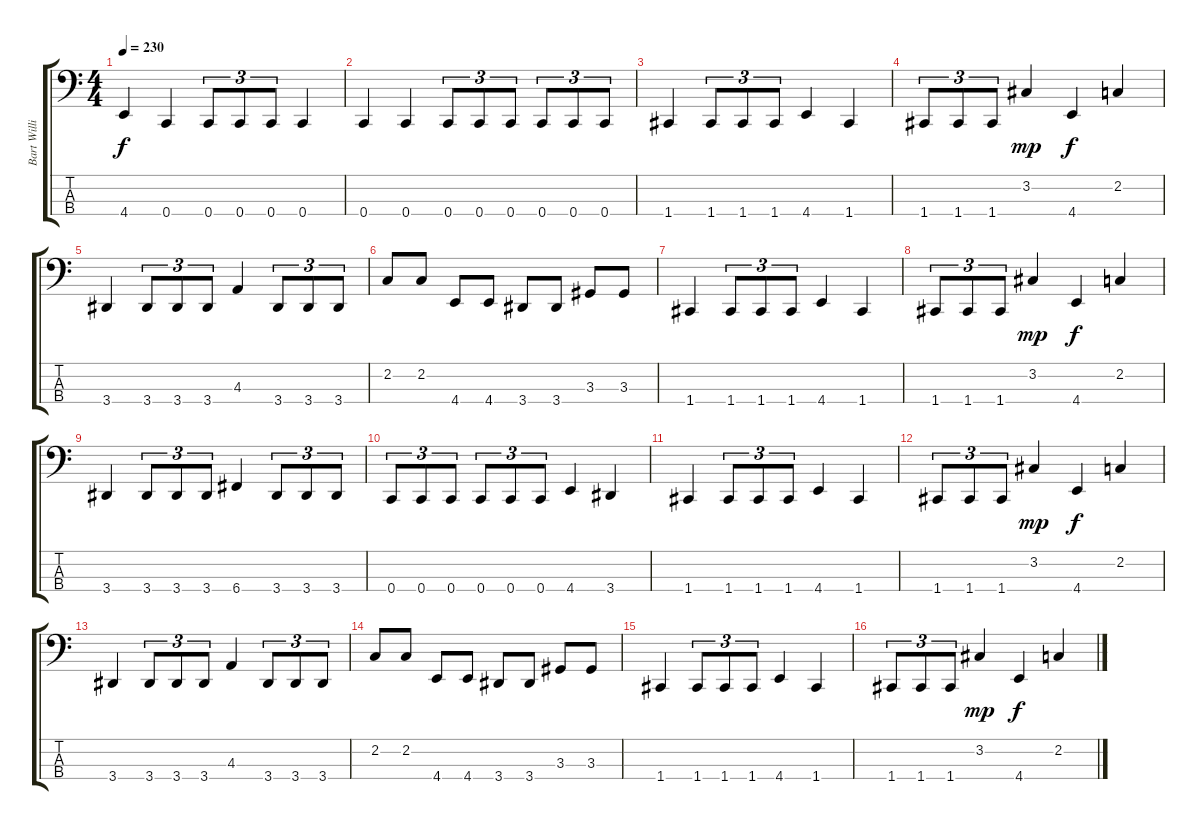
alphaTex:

\track ("Bart Williams" "Bart Willi") {instrument electricbassfinger}
\staff {score tabs}
\tuning (Eb2 Bb1 F1 C1) {hide}
\ts (4 4)
\tempo 230
\clef f4
\ks c
4.4.4{dy f} 0.4.4 0.4.8{tu (3 2)} 0.4.8{tu (3 2)} 0.4.8{tu (3 2)} 0.4.4 |
0.4.4 0.4.4 0.4.8{tu (3 2)} 0.4.8{tu (3 2)} 0.4.8{tu (3 2)} 0.4.8{tu (3 2)} 0.4.8{tu (3 2)} 0.4.8{tu (3 2)} |
1.4.4 1.4.8{tu (3 2)} 1.4.8{tu (3 2)} 1.4.8{tu (3 2)} 4.4.4 1.4.4 |
1.4.8{tu (3 2)} 1.4.8{tu (3 2)} 1.4.8{tu (3 2)} 3.2.4{dy mp} 4.4.4{dy f} 2.2.4 |
3.4.4 3.4.8{tu (3 2)} 3.4.8{tu (3 2)} 3.4.8{tu (3 2)} 4.3.4 3.4.8{tu (3 2)} 3.4.8{tu (3 2)} 3.4.8{tu (3 2)} |
2.2.8 2.2.8 4.4.8 4.4.8 3.4.8 3.4.8 3.3.8 3.3.8 |
1.4.4 1.4.8{tu (3 2)} 1.4.8{tu (3 2)} 1.4.8{tu (3 2)} 4.4.4 1.4.4 |
1.4.8{tu (3 2)} 1.4.8{tu (3 2)} 1.4.8{tu (3 2)} 3.2.4{dy mp} 4.4.4{dy f} 2.2.4 |
3.4.4 3.4.8{tu (3 2)} 3.4.8{tu (3 2)} 3.4.8{tu (3 2)} 6.4.4 3.4.8{tu (3 2)} 3.4.8{tu (3 2)} 3.4.8{tu (3 2)} |
0.4.8{tu (3 2)} 0.4.8{tu (3 2)} 0.4.8{tu (3 2)} 0.4.8{tu (3 2)} 0.4.8{tu (3 2)} 0.4.8{tu (3 2)} 4.4.4 3.4.4 |
1.4.4 1.4.8{tu (3 2)} 1.4.8{tu (3 2)} 1.4.8{tu (3 2)} 4.4.4 1.4.4 |
1.4.8{tu (3 2)} 1.4.8{tu (3 2)} 1.4.8{tu (3 2)} 3.2.4{dy mp} 4.4.4{dy f} 2.2.4 |
3.4.4 3.4.8{tu (3 2)} 3.4.8{tu (3 2)} 3.4.8{tu (3 2)} 4.3.4 3.4.8{tu (3 2)} 3.4.8{tu (3 2)} 3.4.8{tu (3 2)} |
2.2.8 2.2.8 4.4.8 4.4.8 3.4.8 3.4.8 3.3.8 3.3.8 |
1.4.4 1.4.8{tu (3 2)} 1.4.8{tu (3 2)} 1.4.8{tu (3 2)} 4.4.4 1.4.4 |
1.4.8{tu (3 2)} 1.4.8{tu (3 2)} 1.4.8{tu (3 2)} 3.2.4{dy mp} 4.4.4{dy f} 2.2.4
